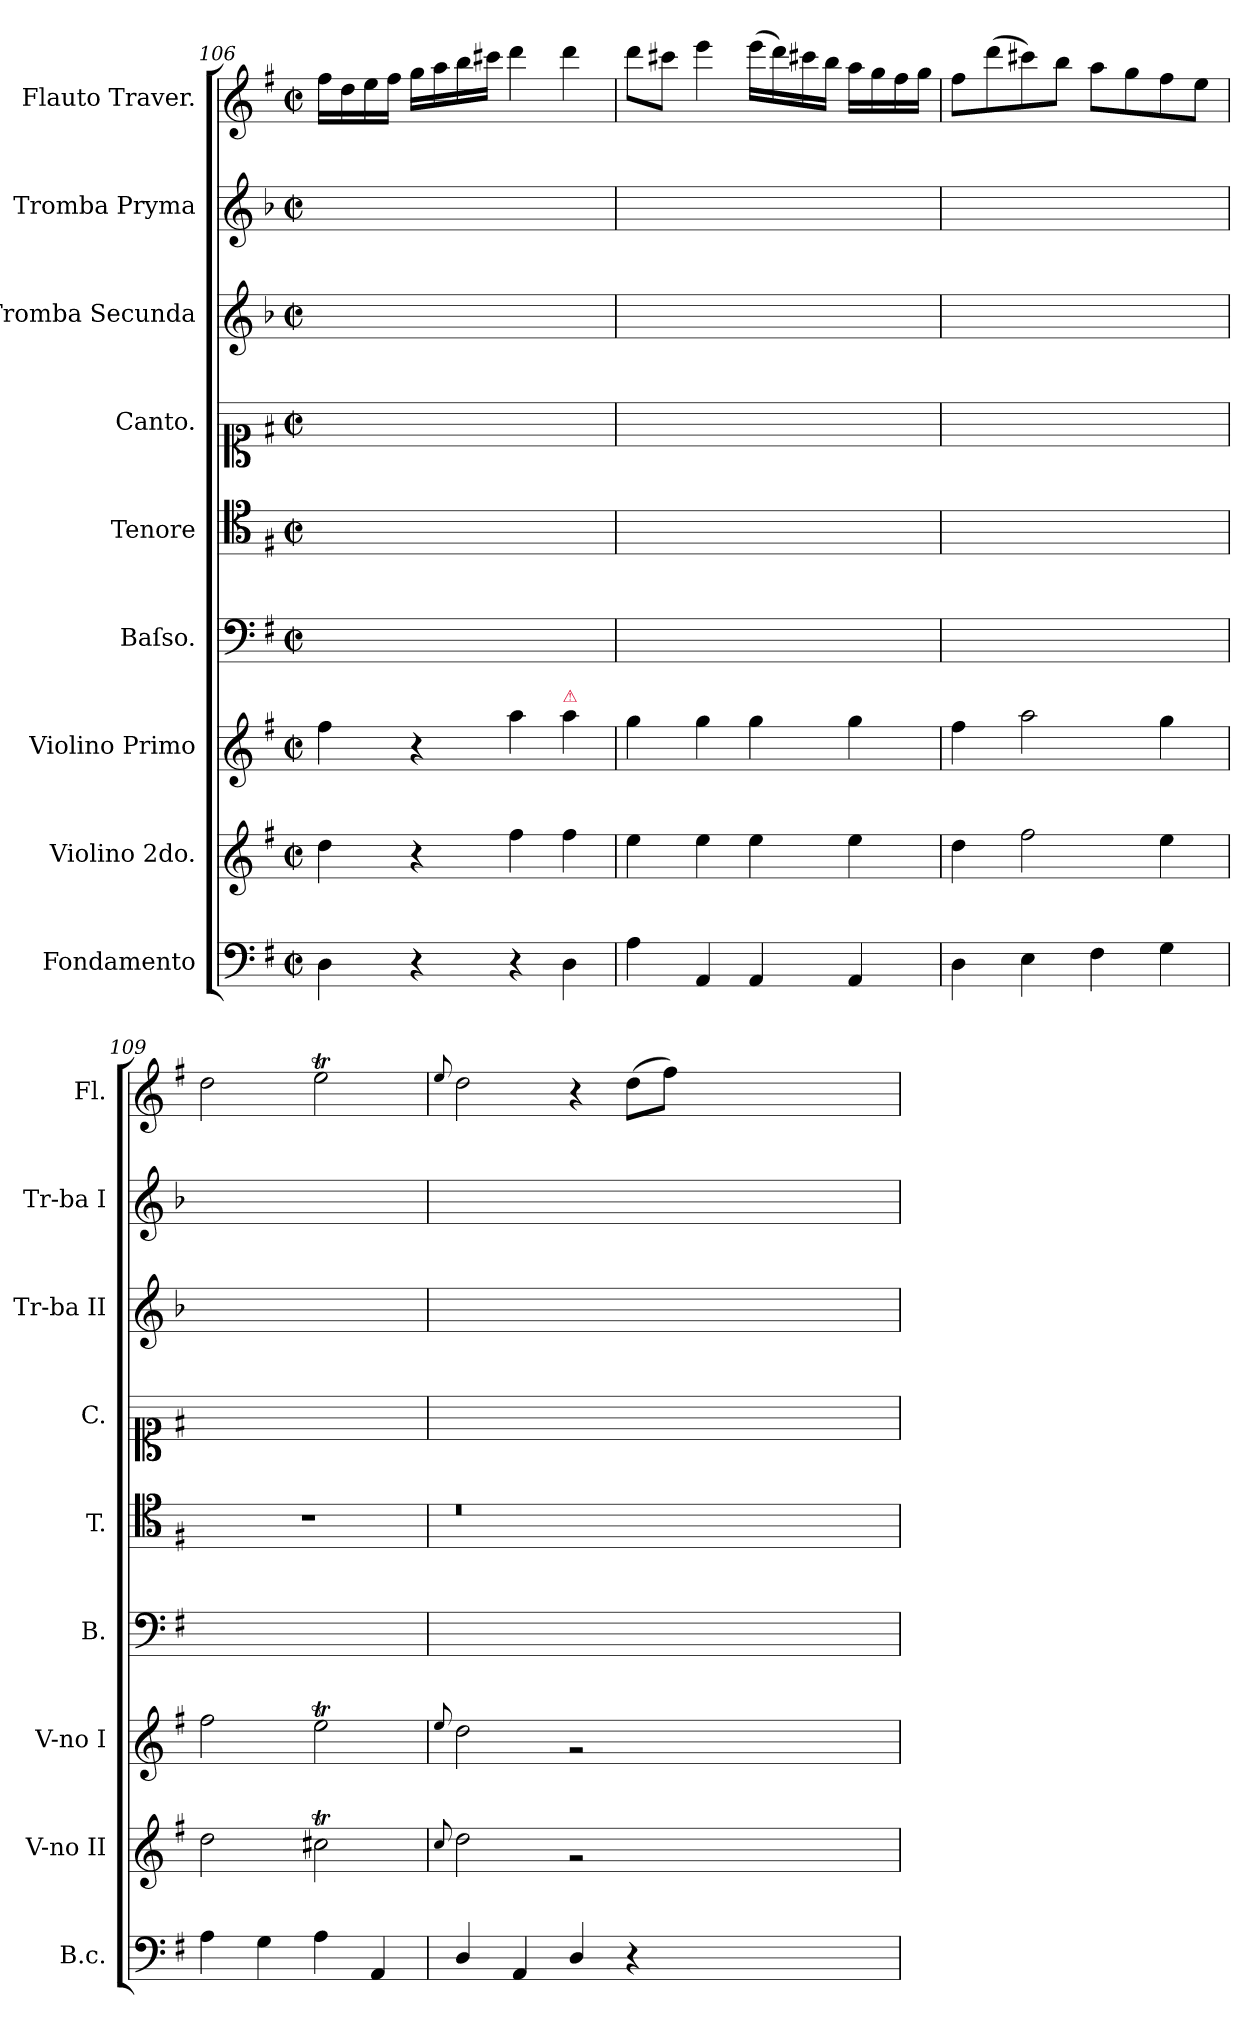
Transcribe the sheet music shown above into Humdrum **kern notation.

**kern	**kern	**kern	**kern	**kern	**kern	**kern	**kern	**kern
*part9	*part8	*part7	*part6	*part5	*part4	*part3	*part2	*part1
*staff9	*staff8	*staff7	*staff6	*staff5	*staff4	*staff3	*staff2	*staff1
*I"Fondamento	*I"Violino 2do.	*I"Violino Primo	*I"Baſso.	*I"Tenore	*I"Canto.	*I"Tromba Secunda	*I"Tromba Pryma	*I"Flauto Traver.
*I'B.c.	*I'V-no II	*I'V-no I	*I'B.	*I'T.	*I'C.	*I'Tr-ba II	*I'Tr-ba I	*I'Fl.
*clefF4	*clefG2	*clefG2	*clefF4	*clefC4	*clefC1	*clefG2	*clefG2	*clefG2
*	*	*	*	*	*	*ITrd-1c-2	*ITrd-1c-2	*
*k[f#]	*k[f#]	*k[f#]	*k[f#]	*k[f#]	*k[f#]	*k[f#]	*k[f#]	*k[f#]
*M2/2	*M2/2	*M2/2	*M2/2	*M2/2	*M2/2	*M2/2	*M2/2	*M2/2
*met(c|)	*met(c|)	*met(c|)	*met(c|)	*met(c|)	*met(c|)	*met(c|)	*met(c|)	*met(c|)
=106	=106	=106	=106	=106	=106	=106	=106	=106
4D\	4dd\	4ff#\	1ryy	1ryy	1ryy	1ryy	1ryy	16ff#\LL
.	.	.	.	.	.	.	.	16dd\
.	.	.	.	.	.	.	.	16ee\
.	.	.	.	.	.	.	.	16ff#\JJ
4r	4r	4r	.	.	.	.	.	16gg\LL
.	.	.	.	.	.	.	.	16aa\
.	.	.	.	.	.	.	.	16bb\
.	.	.	.	.	.	.	.	16ccc#X\JJ
4r	4ff#\	4aa\	.	.	.	.	.	4ddd\
!	!	!LO:TX:a:color=crimson:t=⚠	!	!	!	!	!	!
4D\	4ff#\	4aa\	.	.	.	.	.	4ddd\
=107	=107	=107	=107	=107	=107	=107	=107	=107
4A\	4ee\	4gg\	1ryy	1ryy	1ryy	1ryy	1ryy	8ddd\L
.	.	.	.	.	.	.	.	8ccc#X\J
4AA/	4ee\	4gg\	.	.	.	.	.	4eee\
4AA/	4ee\	4gg\	.	.	.	.	.	(>16eee\LL
.	.	.	.	.	.	.	.	16ddd\)
.	.	.	.	.	.	.	.	16ccc#X\
.	.	.	.	.	.	.	.	16bb\JJ
4AA/	4ee\	4gg\	.	.	.	.	.	16aa\LL
.	.	.	.	.	.	.	.	16gg\
.	.	.	.	.	.	.	.	16ff#\
.	.	.	.	.	.	.	.	16gg\JJ
=108	=108	=108	=108	=108	=108	=108	=108	=108
4D\	4dd\	4ff#\	1ryy	1ryy	1ryy	1ryy	1ryy	8ff#\L
.	.	.	.	.	.	.	.	(>8ddd\
4E\	2ff#\	2aa\	.	.	.	.	.	8ccc#X\)
.	.	.	.	.	.	.	.	8bb\J
4F#\	.	.	.	.	.	.	.	8aa\L
.	.	.	.	.	.	.	.	8gg\
4G\	4ee\	4gg\	.	.	.	.	.	8ff#\
.	.	.	.	.	.	.	.	8ee\J
=109	=109	=109	=109	=109	=109	=109	=109	=109
4A\	2dd\	2ff#\	1ryy	1rc	1ryy	1ryy	1ryy	2dd\
4G\	.	.	.	.	.	.	.	.
4A\	2cc#Xt\	2eeT\	.	.	.	.	.	2eeT\
4AA/	.	.	.	.	.	.	.	.
=110	=110	=110	=110	=110	=110	=110	=110	=110
.	8qqcc/	8qqee/	.	.	.	.	.	8qqee/
4D/	2dd\	2dd\	1ryy	0.rc	1ryy	1ryy	1ryy	2dd\
4AA/	.	.	.	.	.	.	.	.
4D/	2rg	2rg	.	.	.	.	.	4r
4r	.	.	.	.	.	.	.	(>8dd\L
.	.	.	.	.	.	.	.	8ff#\J)
0ryy	0ryy	0ryy	0ryy	.	0ryy	0ryy	0ryy	0ryy
=	=	=	=	=	=	=	=	=
*-	*-	*-	*-	*-	*-	*-	*-	*-
